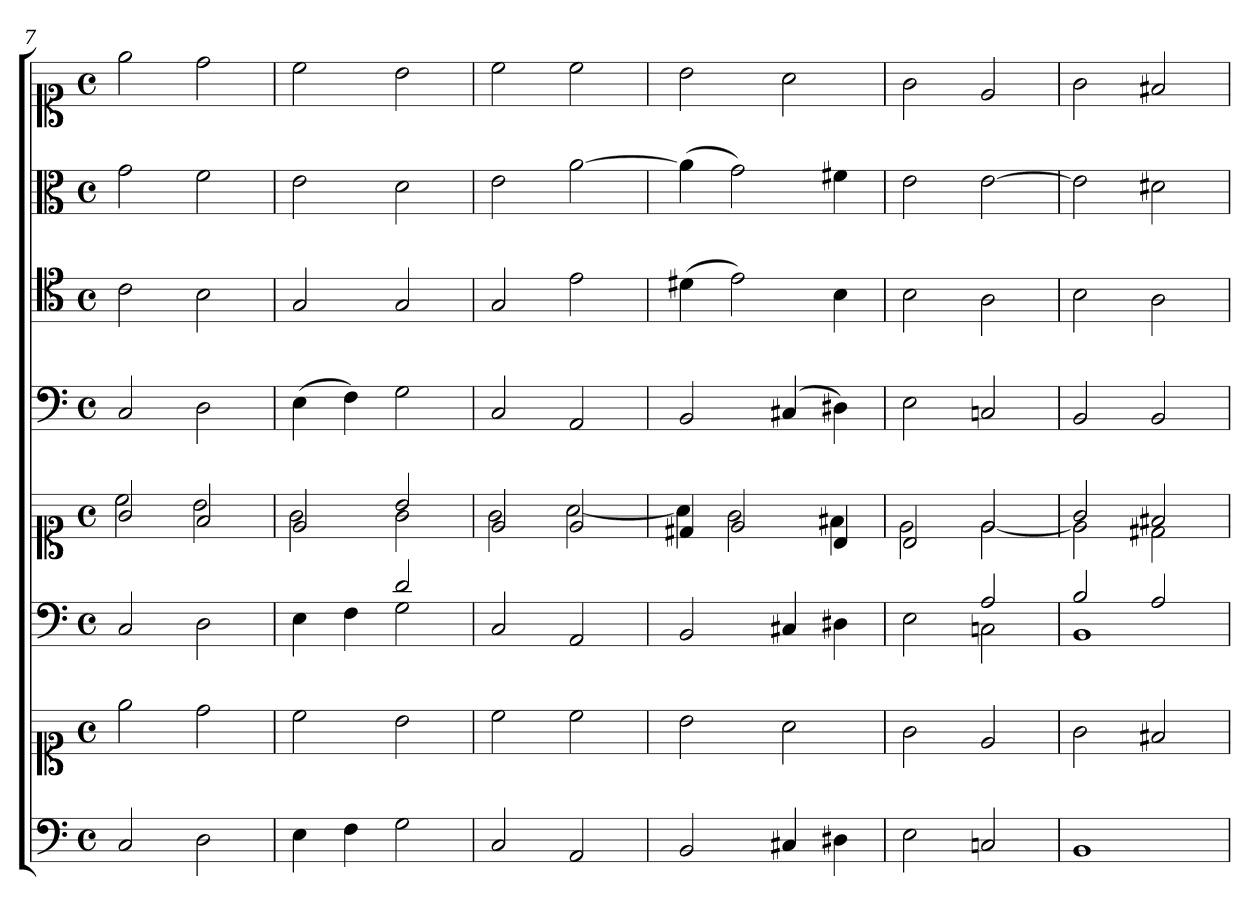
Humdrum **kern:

**kern	**kern	**kern	**kern	**kern	**kern	**kern	**kern
*part6	*part6	*part5	*part5	*part4	*part3	*part2	*part1
*staff8	*staff7	*staff6	*staff5	*staff4	*staff3	*staff2	*staff1
*clefF4	*clefC1	*clefF4	*clefC1	*clefF4	*clefC4	*clefC3	*clefC1
*k[]	*k[]	*k[]	*k[]	*k[]	*k[]	*k[]	*k[]
*M4/4	*M4/4	*M4/4	*M4/4	*M4/4	*M4/4	*M4/4	*M4/4
*met(c)	*met(c)	*met(c)	*met(c)	*met(c)	*met(c)	*met(c)	*met(c)
=7	=7	=7	=7	=7	=7	=7	=7
*	*	*	*^	*	*	*	*
2C	2ee	2C	2g	2cc	2C	2c	2g	2ee
2D	2dd	2D	2f	2b	2D	2B	2f	2dd
=8	=8	=8	=8	=8	=8	=8	=8	=8
*	*	*^	*	*	*	*	*	*
4E	2cc	4ryy	4E	2e	2g	(4E	2G	2e	2cc
4F	.	4ryy	4F	.	.	4F)	.	.	.
2G	2b	2d	2G	2b	2g	2G	2G	2d	2b
*	*	*v	*v	*	*	*	*	*	*
=9	=9	=9	=9	=9	=9	=9	=9	=9
2C	2cc	2C	2e	2g	2C	2G	2e	2cc
2AA	2cc	2AA	2e	[2a	2AA	2e	[2a	2cc
=10	=10	=10	=10	=10	=10	=10	=10	=10
2BB	2b	2BB	4d#X	4a]	2BB	(4d#X	(4a]	2b
.	.	.	2e	2g	.	2e)	2g)	.
4C#X	2a	4C#X	.	.	(4C#X	.	.	2a
4D#X	.	4D#X	4B	4f#X	4D#X)	4B	4f#X	.
=11	=11	=11	=11	=11	=11	=11	=11	=11
*	*	*^	*	*	*	*	*	*
2E	2g	2ryy	2E	2B	2e	2E	2B	2e	2g
2Cn	2e	2A	2Cn	2e	[2e	2Cn	2A	[2e	2e
=12	=12	=12	=12	=12	=12	=12	=12	=12	=12
1BB	2g	2B	1BB	2g	2e]	2BB	2B	2e]	2g
.	2f#X	2A	.	2f#X	2d#X	2BB	2A	2d#X	2f#X
*	*	*v	*v	*	*	*	*	*	*
*	*	*	*v	*v	*	*	*	*
=	=	=	=	=	=	=	=
*-	*-	*-	*-	*-	*-	*-	*-
